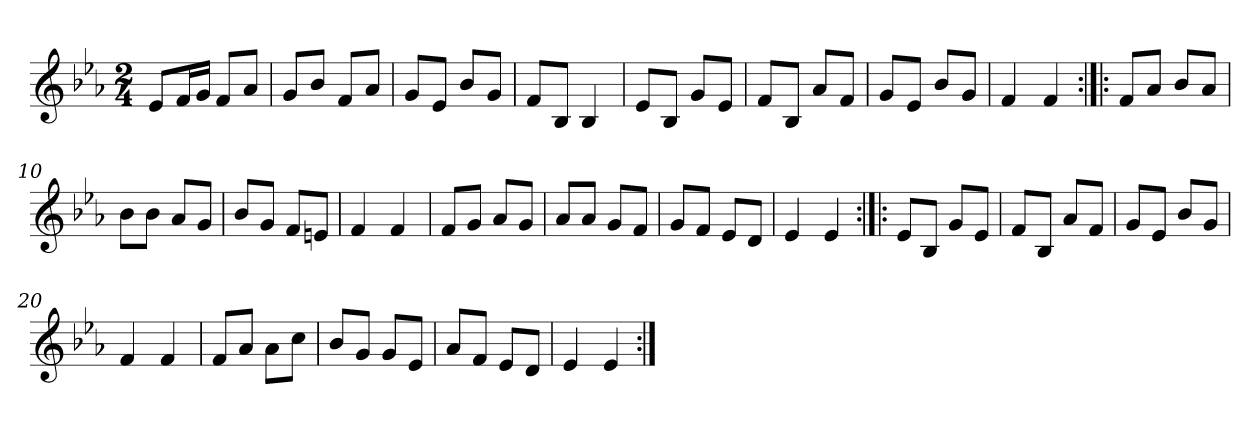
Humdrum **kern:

**kern
*part1
*staff1
*clefG2
*k[b-e-a-]
*E-:
*M2/4
*MM120
=1
8e-/L
16f/L
16g/JJ
8f/L
8a-/J
=2
8g/L
8b-/J
8f/L
8a-/J
=3
8g/L
8e-/J
8b-/L
8g/J
=4
8f/L
8B-/J
4B-
=5
8e-/L
8B-/J
8g/L
8e-/J
=6
8f/L
8B-/J
8a-/L
8f/J
=7
8g/L
8e-/J
8b-/L
8g/J
=8
4f
4f
=9:|!|:
8f/L
8a-/J
8b-/L
8a-/J
=10
8b-\L
8b-\J
8a-/L
8g/J
=11
8b-/L
8g/J
8f/L
8en/J
=12
4f
4f
=13
8f/L
8g/J
8a-/L
8g/J
=14
8a-/L
8a-/J
8g/L
8f/J
=15
8g/L
8f/J
8e-/L
8d/J
=16
4e-
4e-
=17:|!|:
8e-/L
8B-/J
8g/L
8e-/J
=18
8f/L
8B-/J
8a-/L
8f/J
=19
8g/L
8e-/J
8b-/L
8g/J
=20
4f
4f
=21
8f/L
8a-/J
8a-\L
8cc\J
=22
8b-/L
8g/J
8g/L
8e-/J
=23
8a-/L
8f/J
8e-/L
8d/J
=24
4e-
4e-
=:|!
*-
